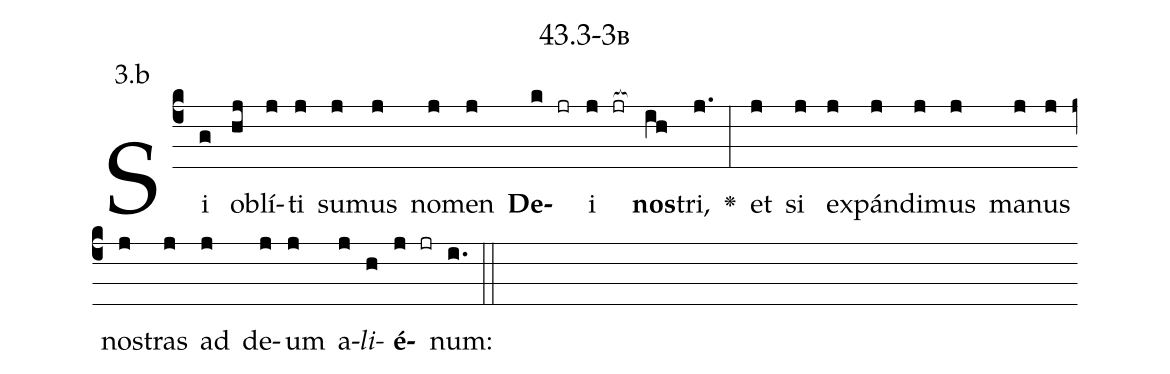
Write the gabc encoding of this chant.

name: 43.3-3b;
annotation: 3.b;
%%
(c4)Si(g) ob(hj)lí(j)ti(j) su(j)mus(j) no(j)men(j) <b>De</b>(k jr)i(j jr[ocb:1{]) <b>nos</b>(ih[ocb:0}])tri,(j.) <v>\greheightstar</v>(:) et(j) si(j) ex(j)pán(j)di(j)mus(j) ma(j)nus(j) nos(j)tras(j) ad(j) de(j)um(j) a(j)<i>li</i>(h)<b>é</b>(j jr)num:(i.) (::)


%E(j) u(j) o(j) u(h) a(j) e.(i.) (::)
